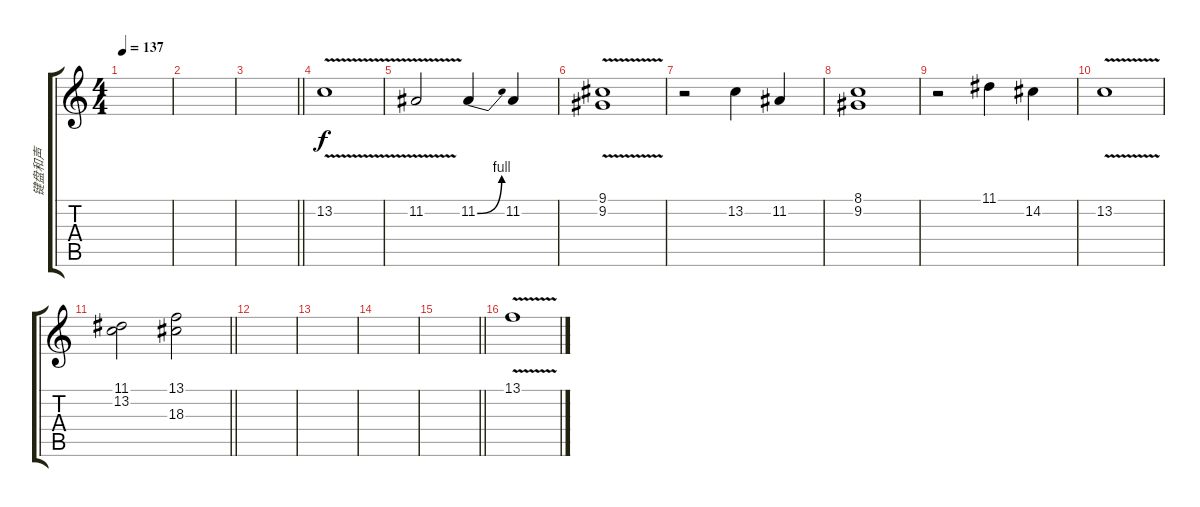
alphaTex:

\track ("键盘和声" "键盘和声") {instrument voiceoohs}
\staff {score tabs}
\tuning (E4 B3 G3 D3 A2 E2) {hide}
\ts (4 4)
\tempo 137
\clef g2
\ks c
|
|
\barLineRight lightlight
|
13.2{v}.1 |
11.2{v}.2 11.2{be (bend 0 0 60 4)}.4 11.2.4 |
(9.1{v} 9.2).1 |
r.2 13.2.4 11.2.4 |
(8.1 9.2).1 |
r.2 11.1.4 14.2.4 |
13.2{v}.1 |
\barLineRight lightlight
(11.1 13.2).2 (13.1 18.3).2 |
|
|
|
\barLineRight lightlight
|
13.1{v}.1
